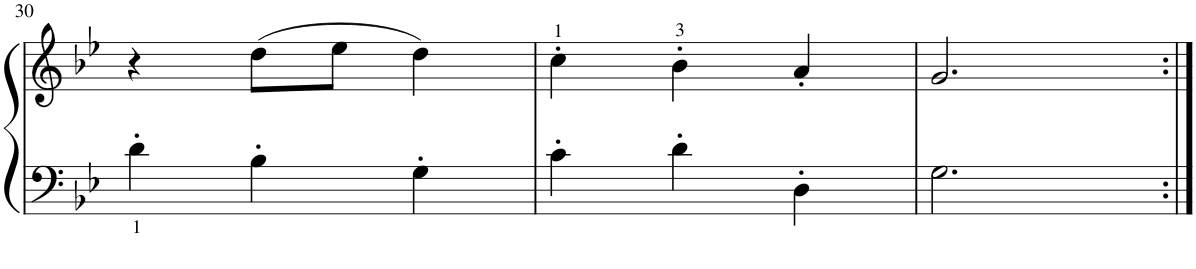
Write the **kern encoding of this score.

**kern	**kern
*part1	*part1
*staff2	*staff1
*I"Piano	*
*I'Pno	*
!!LO:PB:g=z
*clefF4	*clefG2
*k[b-e-]	*k[b-e-]
*M3/4	*M3/4
=30	=30
4d'\	4r
4B-'\	(8dd\L
.	8ee-\J
4G'\	4dd\)
=31	=31
4c'\	4cc'\
4d'\	4b-'\
4D'\	4a'/
=32	=32
2.G\	2.g/
=:|!	=:|!
*-	*-
